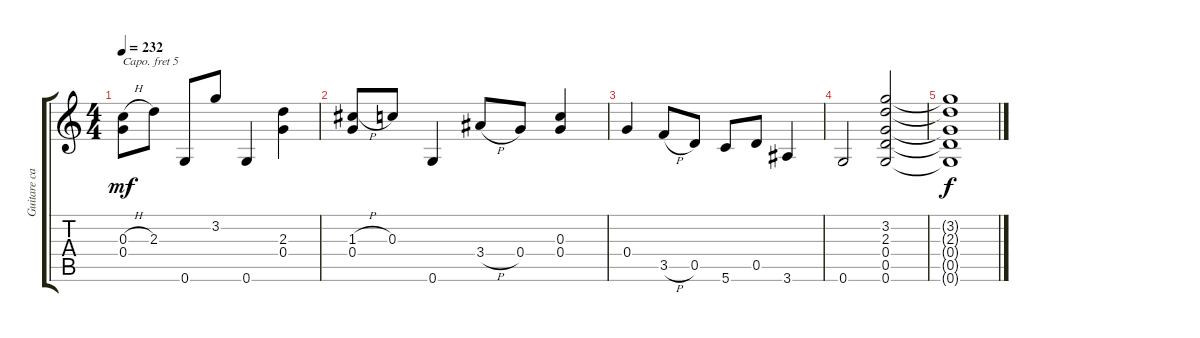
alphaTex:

\track ("Guitare capo 5 dropped D" "Guitare ca") {instrument acousticguitarsteel}
\staff {score tabs}
\capo 5
\tuning (E4 B3 G3 D3 A2 D2) {hide}
\ts (4 4)
\tempo 232
\clef g2
\ks c
(0.3{h} 0.4).8{dy mf} 2.3.8 0.6.8 3.2.8 0.6.4 (2.3 0.4).4 |
(1.3{h} 0.4).8 0.3.8 0.6.4 3.4{h}.8 0.4.8 (0.3 0.4).4 |
0.4.4 3.5{h}.8 0.5.8 5.6.8 0.5.8 3.6.4 |
0.6.2 (3.2 2.3 0.4 0.5 0.6).2 |
(3.2{t} 2.3{t} 0.4{t} 0.5{t} 0.6{t}).1{dy f}
